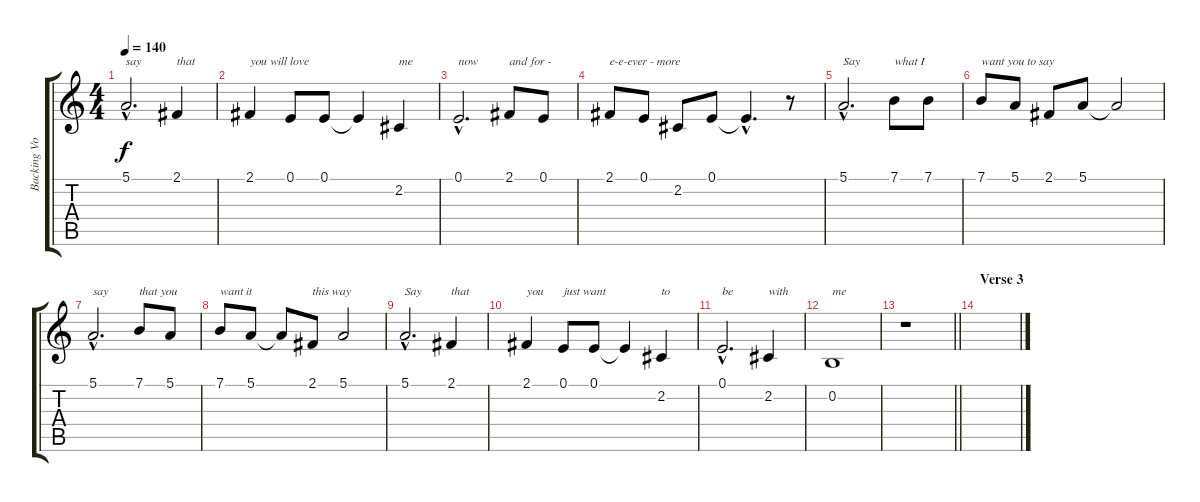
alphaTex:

\track ("Backing Vocals" "Backing Vo") {instrument choiraahs}
\staff {score tabs}
\tuning (E4 B3 G3 D3 A2 E2) {hide}
\ts (4 4)
\tempo 140
\clef g2
\ks c
5.1{hac}.2{d txt "say" dy f} 2.1.4{txt "that"} |
2.1.4{txt "you will love"} 0.1.8 0.1.8 0.1{t}.4 2.2.4{txt "me"} |
0.1{hac}.2{d txt "now"} 2.1.8{txt "and for -"} 0.1.8 |
2.1.8{txt "e-e-ever - more"} 0.1.8 2.2.8 0.1.8 0.1{hac t}.4{d} r.8 |
5.1{hac}.2{d txt "Say"} 7.1.8{txt "what I"} 7.1.8 |
7.1.8{txt "want you to say"} 5.1.8 2.1.8 5.1.8 5.1{t}.2 |
5.1{hac}.2{d txt "say"} 7.1.8{txt "that you"} 5.1.8 |
7.1.8{txt "want it"} 5.1.8 5.1{t}.8 2.1.8{txt "this way"} 5.1.2 |
5.1{hac}.2{d txt "Say"} 2.1.4{txt "that"} |
2.1.4{txt "you"} 0.1.8{txt "just want"} 0.1.8 0.1{t}.4 2.2.4{txt "to"} |
0.1{hac}.2{d txt "be"} 2.2.4{txt "with"} |
0.2.1{txt "me"} |
\barLineRight lightlight
r.1 |
\section ("" "Verse 3")
